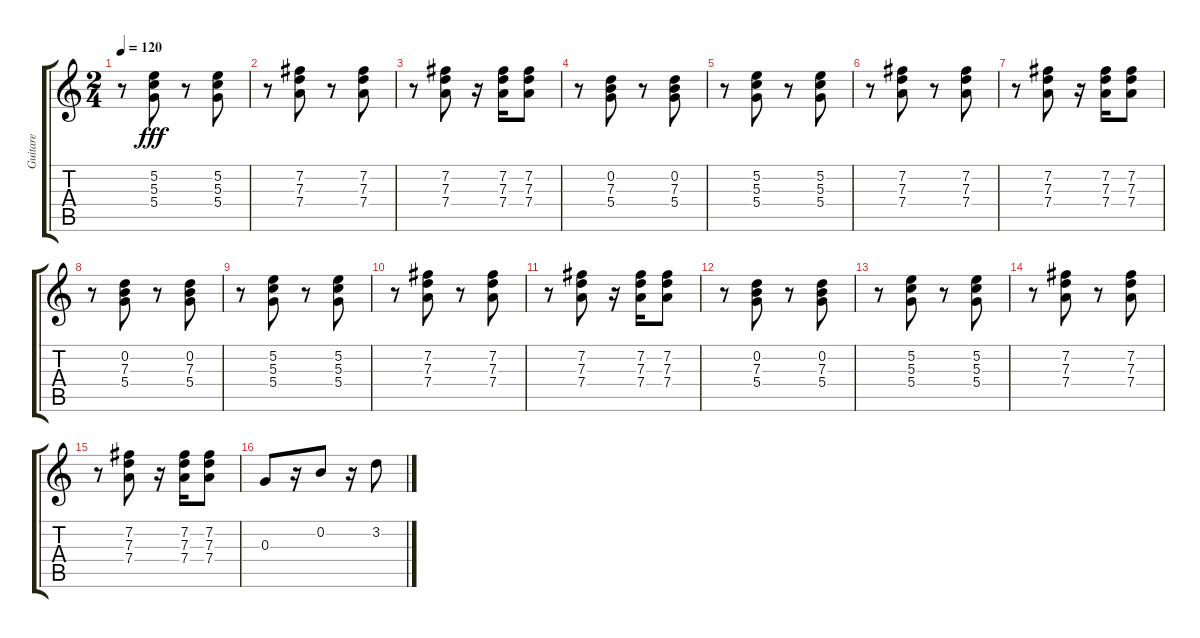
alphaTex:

\track ("Guitare" "Guitare") {instrument electricguitarclean}
\staff {score tabs}
\tuning (E4 B3 G3 D3 A2 E2) {hide}
\ts (2 4)
\tempo 120
\clef g2
\ks c
r.8{dy fff} (5.2 5.3 5.4).8 r.8 (5.2 5.3 5.4).8 |
r.8 (7.2 7.3 7.4).8 r.8 (7.2 7.3 7.4).8 |
r.8 (7.2 7.3 7.4).8 r.16 (7.2 7.3 7.4).16 (7.2 7.3 7.4).8 |
r.8 (0.2 7.3 5.4).8 r.8 (0.2 7.3 5.4).8 |
r.8 (5.2 5.3 5.4).8 r.8 (5.2 5.3 5.4).8 |
r.8 (7.2 7.3 7.4).8 r.8 (7.2 7.3 7.4).8 |
r.8 (7.2 7.3 7.4).8 r.16 (7.2 7.3 7.4).16 (7.2 7.3 7.4).8 |
r.8 (0.2 7.3 5.4).8 r.8 (0.2 7.3 5.4).8 |
r.8 (5.2 5.3 5.4).8 r.8 (5.2 5.3 5.4).8 |
r.8 (7.2 7.3 7.4).8 r.8 (7.2 7.3 7.4).8 |
r.8 (7.2 7.3 7.4).8 r.16 (7.2 7.3 7.4).16 (7.2 7.3 7.4).8 |
r.8 (0.2 7.3 5.4).8 r.8 (0.2 7.3 5.4).8 |
r.8 (5.2 5.3 5.4).8 r.8 (5.2 5.3 5.4).8 |
r.8 (7.2 7.3 7.4).8 r.8 (7.2 7.3 7.4).8 |
r.8 (7.2 7.3 7.4).8 r.16 (7.2 7.3 7.4).16 (7.2 7.3 7.4).8 |
0.3.8 r.16 0.2.8 r.16 3.2.8
